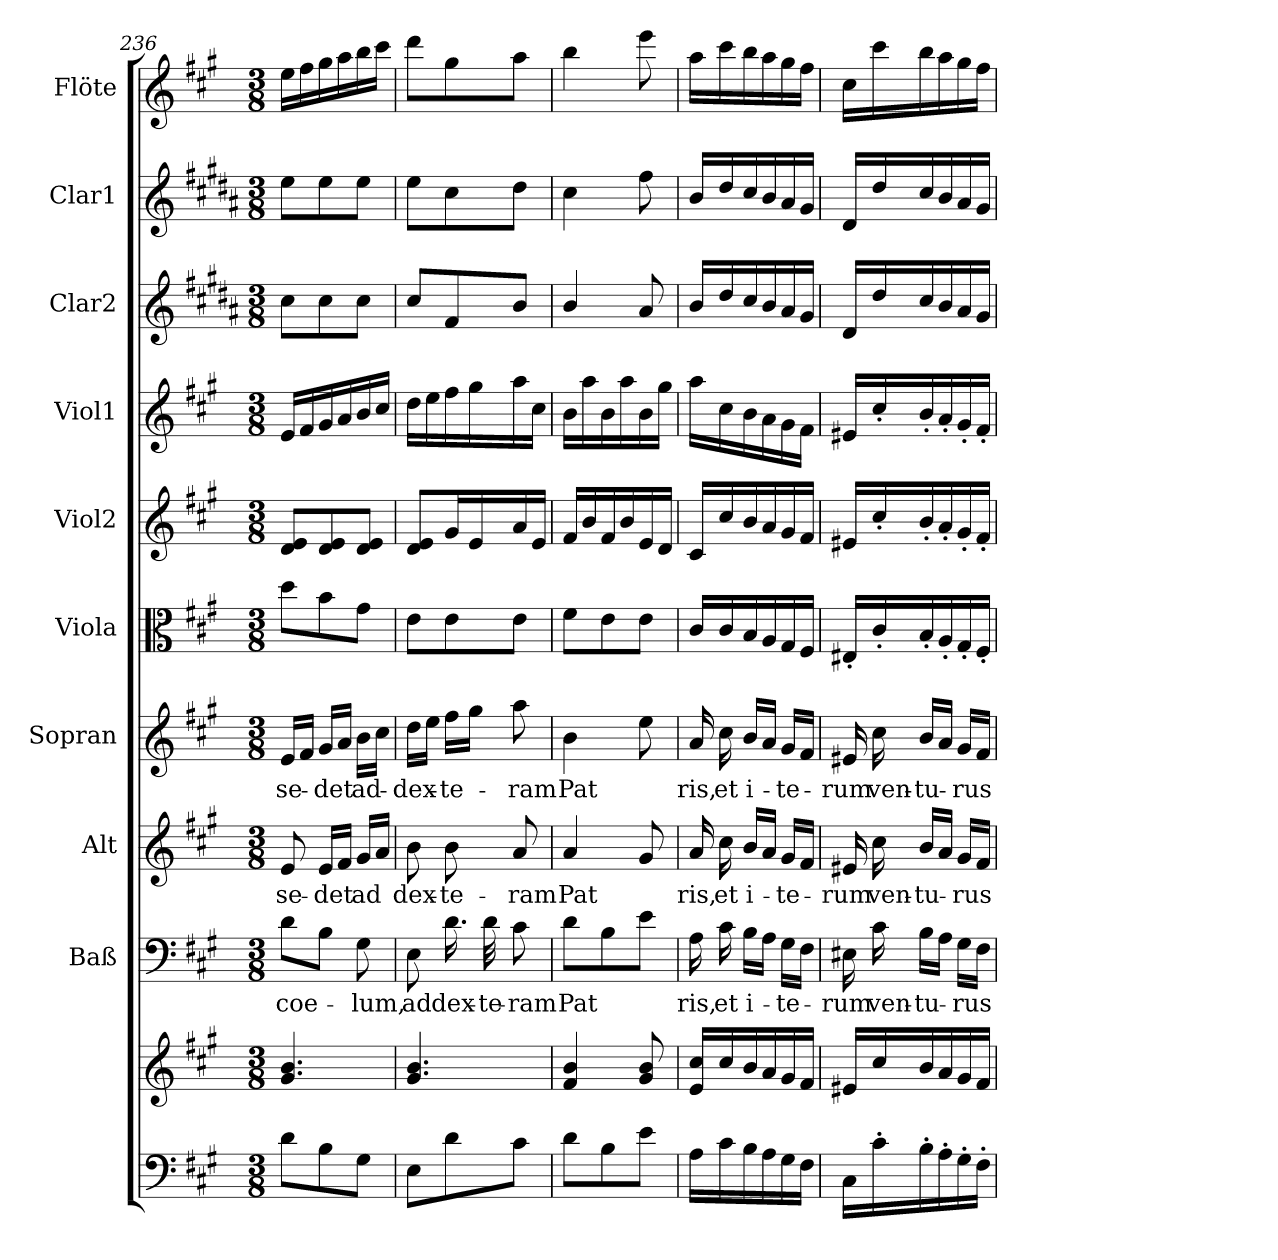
**kern	**kern	**kern	**text	**kern	**text	**kern	**text	**kern	**kern	**kern	**kern	**kern	**kern
*part10	*part10	*part9	*part9	*part8	*part8	*part7	*part7	*part6	*part5	*part4	*part3	*part2	*part1
*staff11	*staff10	*staff9	*staff9	*staff8	*staff8	*staff7	*staff7	*staff6	*staff5	*staff4	*staff3	*staff2	*staff1
*	*	*I"Baß	*	*I"Alt	*	*I"Sopran	*	*I"Viola	*I"Viol2	*I"Viol1	*I"Clar2	*I"Clar1	*I"Flöte
*	*	*	*	*	*	*	*	*I'Vla	*	*	*I'Cl	*I'Cl	*I'Fl
!!LO:PB:g=z
*clefF4	*clefG2	*clefF4	*	*clefG2	*	*clefG2	*	*clefC3	*clefG2	*clefG2	*clefG2	*clefG2	*clefG2
*	*	*	*	*	*	*	*	*	*	*	*ITrd1c2	*ITrd1c2	*
*k[f#c#g#]	*k[f#c#g#]	*k[f#c#g#]	*	*k[f#c#g#]	*	*k[f#c#g#]	*	*k[f#c#g#]	*k[f#c#g#]	*k[f#c#g#]	*k[f#c#g#]	*k[f#c#g#]	*k[f#c#g#]
*A:	*A:	*A:	*	*A:	*	*A:	*	*A:	*A:	*A:	*A:	*A:	*A:
*M3/8	*M3/8	*M3/8	*	*M3/8	*	*M3/8	*	*M3/8	*M3/8	*M3/8	*M3/8	*M3/8	*M3/8
=236	=236	=236	=236	=236	=236	=236	=236	=236	=236	=236	=236	=236	=236
!	!	!	!LO:LY:b	!	!LO:LY:b	!	!LO:LY:b	!	!	!	!	!	!
8d\L	4.g#/ 4.b/	8d\L	coe-	8e/	se-	16e/LL	se-	8dd\L	8d/ 8e/L	16e/LL	8b\L	8dd\L	16ee\LL
.	.	.	.	.	.	16f#/JJ	.	.	.	16f#/	.	.	16ff#\
!	!	!	!	!	!LO:LY:b	!	!LO:LY:b	!	!	!	!	!	!
8B\	.	8B\J	.	16e/LL	-det	16g#/LL	-det	8b\	8d/ 8e/	16g#/	8b\	8dd\	16gg#\
.	.	.	.	16f#/JJ	.	16a/JJ	.	.	.	16a/	.	.	16aa\
!	!	!	!LO:LY:b	!	!LO:LY:b	!	!LO:LY:b	!	!	!	!	!	!
8G#\J	.	8G#\	-lum,	16g#/LL	ad	16b\LL	ad-	8g#\J	8d/ 8e/J	16b/	8b\J	8dd\J	16bb\
.	.	.	.	16a/JJ	.	16cc#\JJ	.	.	.	16cc#/JJ	.	.	16ccc#\JJ
=237	=237	=237	=237	=237	=237	=237	=237	=237	=237	=237	=237	=237	=237
!	!	!	!LO:LY:b	!	!LO:LY:b	!	!LO:LY:b	!	!	!	!	!	!
8E\L	4.g#/ 4.b/	8E\	ad	8b\	dex-	16dd\LL	-dex-	8e\L	8d/ 8e/L	16dd\LL	8b/L	8dd\L	8ddd\L
.	.	.	.	.	.	16ee\JJ	.	.	.	16ee\	.	.	.
!	!	!	!LO:LY:b	!	!LO:LY:b	!	!LO:LY:b	!	!	!	!	!	!
8d\	.	16.d\	dex-	8b\	-te-	16ff#\LL	-te-	8e\	16g#/L	16ff#\	8e/	8b\	8gg#\
.	.	.	.	.	.	16gg#\JJ	.	.	16e/	16gg#\	.	.	.
!	!	!	!LO:LY:b	!	!	!	!	!	!	!	!	!	!
.	.	32d\	-te-	.	.	.	.	.	.	.	.	.	.
!	!	!	!LO:LY:b	!	!LO:LY:b	!	!LO:LY:b	!	!	!	!	!	!
8c#\J	.	8c#\	-ram	8a/	-ram	8aa\	-ram	8e\J	16a/	16aa\	8a/J	8cc#\J	8aa\J
.	.	.	.	.	.	.	.	.	16e/JJ	16cc#\JJ	.	.	.
=238	=238	=238	=238	=238	=238	=238	=238	=238	=238	=238	=238	=238	=238
!	!	!	!LO:LY:b	!	!LO:LY:b	!	!LO:LY:b	!	!	!	!	!	!
8d\L	4f#/ 4b/	8d\L	Pat	4a/	Pat	4b\	Pat	8f#\L	16f#/LL	16b\LL	4a/	4b\	4bb\
.	.	.	.	.	.	.	.	.	16b/	16aa\	.	.	.
8B\	.	8B\	.	.	.	.	.	8e\	16f#/	16b\	.	.	.
.	.	.	.	.	.	.	.	.	16b/	16aa\	.	.	.
8e\J	8g#/ 8b/	8e\J	.	8g#/	.	8ee\	.	8e\J	16e/	16b\	8g#/	8ee\	8eee\
.	.	.	.	.	.	.	.	.	16d/JJ	16gg#\JJ	.	.	.
=239	=239	=239	=239	=239	=239	=239	=239	=239	=239	=239	=239	=239	=239
!	!	!	!LO:LY:b	!	!LO:LY:b	!	!LO:LY:b	!	!	!	!	!	!
16A\LL	16e/ 16cc#/LL	16A\	ris,	16a/	ris,	16a/	ris,	16c#/LL	16c#/LL	16aa\LL	16a/LL	16a/LL	16aa\LL
!	!	!	!LO:LY:b	!	!LO:LY:b	!	!LO:LY:b	!	!	!	!	!	!
16c#\	16cc#/	16c#\	et	16cc#\	et	16cc#\	et	16c#/	16cc#/	16cc#\	16cc#/	16cc#/	16ccc#\
!	!	!	!LO:LY:b	!	!LO:LY:b	!	!LO:LY:b	!	!	!	!	!	!
16B\	16b/	16B\LL	i-	16b/LL	i-	16b/LL	i-	16B/	16b/	16b\	16b/	16b/	16bb\
16A\	16a/	16A\JJ	.	16a/JJ	.	16a/JJ	.	16A/	16a/	16a\	16a/	16a/	16aa\
!	!	!	!LO:LY:b	!	!LO:LY:b	!	!LO:LY:b	!	!	!	!	!	!
16G#\	16g#/	16G#\LL	-te-	16g#/LL	-te-	16g#/LL	-te-	16G#/	16g#/	16g#\	16g#/	16g#/	16gg#\
16F#\JJ	16f#/JJ	16F#\JJ	.	16f#/JJ	.	16f#/JJ	.	16F#/JJ	16f#/JJ	16f#\JJ	16f#/JJ	16f#/JJ	16ff#\JJ
=240	=240	=240	=240	=240	=240	=240	=240	=240	=240	=240	=240	=240	=240
!	!	!	!LO:LY:b	!	!LO:LY:b	!	!LO:LY:b	!	!	!	!	!	!
16C#\LL	16e#X/LL	16E#X\	-rum	16e#X/	-rum	16e#X/	-rum	16E#X'</LL	16e#X/LL	16e#X/LL	16c#/LL	16c#/LL	16cc#\LL
!	!	!	!LO:LY:b	!	!LO:LY:b	!	!LO:LY:b	!	!	!	!	!	!
16c#'>\	16cc#/	16c#\	ven-	16cc#\	ven-	16cc#\	ven-	16c#'</	16cc#'</	16cc#'</	16cc#/	16cc#/	16ccc#\
!	!	!	!LO:LY:b	!	!LO:LY:b	!	!LO:LY:b	!	!	!	!	!	!
16B'>\	16b/	16B\LL	-tu-	16b/LL	-tu-	16b/LL	-tu-	16B'</	16b'</	16b'</	16b/	16b/	16bb\
16A'>\	16a/	16A\JJ	.	16a/JJ	.	16a/JJ	.	16A'</	16a'</	16a'</	16a/	16a/	16aa\
!	!	!	!LO:LY:b	!	!LO:LY:b	!	!LO:LY:b	!	!	!	!	!	!
16G#'>\	16g#/	16G#\LL	-rus	16g#/LL	-rus	16g#/LL	-rus	16G#'</	16g#'</	16g#'</	16g#/	16g#/	16gg#\
16F#'>\JJ	16f#/JJ	16F#\JJ	.	16f#/JJ	.	16f#/JJ	.	16F#'</JJ	16f#'</JJ	16f#'</JJ	16f#/JJ	16f#/JJ	16ff#\JJ
=	=	=	=	=	=	=	=	=	=	=	=	=	=
*-	*-	*-	*-	*-	*-	*-	*-	*-	*-	*-	*-	*-	*-
